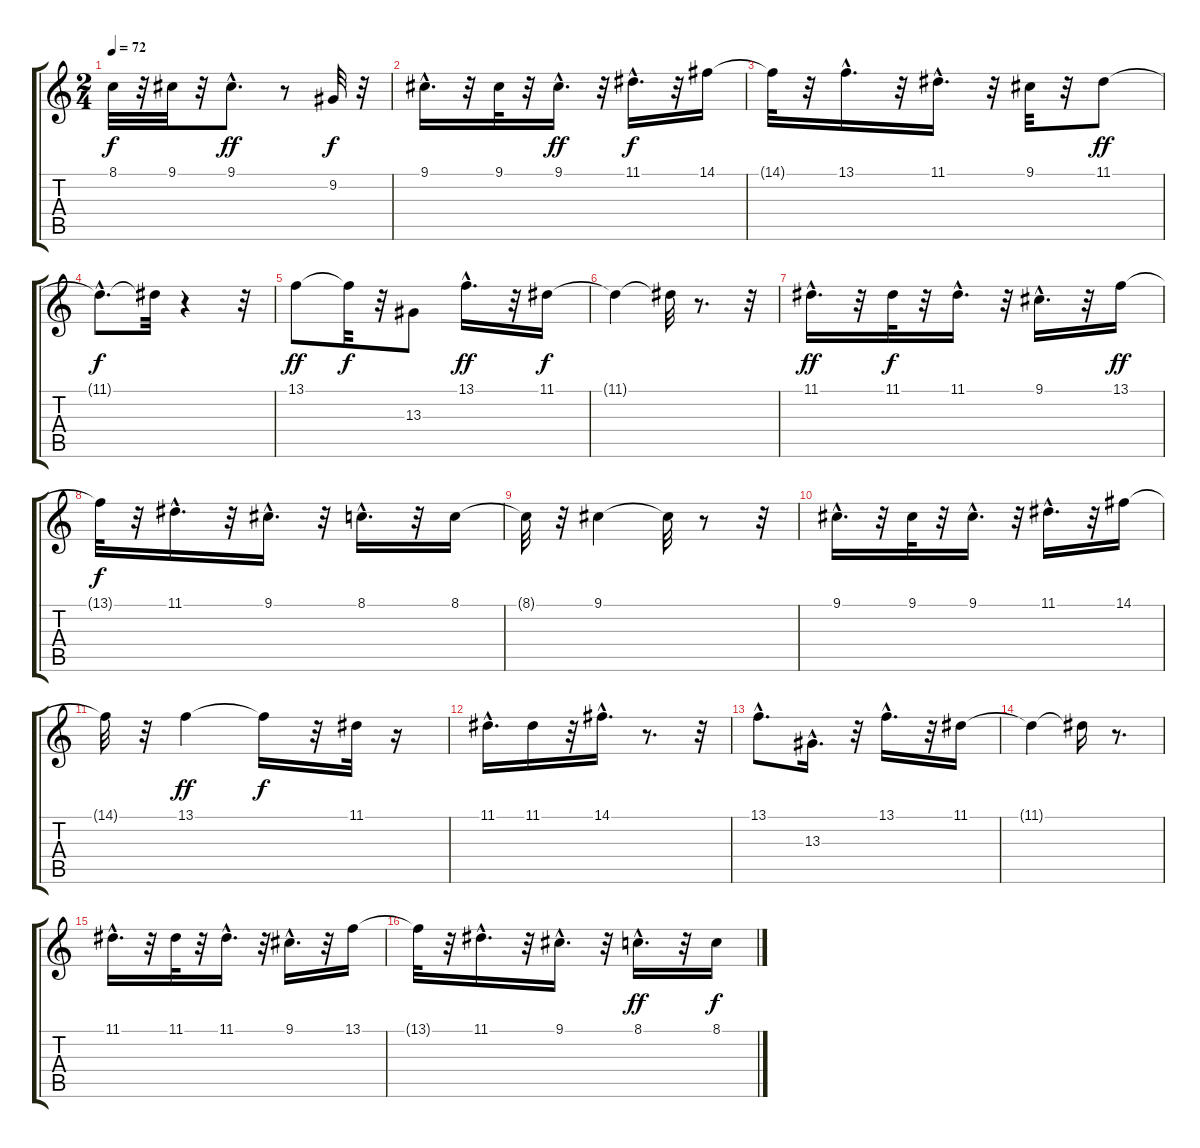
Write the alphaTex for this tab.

\track "" {instrument flute}
\staff {score tabs}
\tuning (E4 B3 G3 D3 A2 E2) {hide}
\ts (2 4)
\tempo 72
\clef g2
\ks c
8.1{t}.32{dy f} r.32 9.1.32 r.32 9.1{hac}.8{d dy ff} r.8 9.2.32{dy f} r.32 |
9.1{hac}.16{d} r.32 9.1.32 r.32 9.1{hac}.16{d dy ff} r.32 11.1{hac}.16{d dy f} r.32 14.1.16 |
14.1{t}.32 r.32 13.1{hac}.16{d} r.32 11.1{hac}.16{d} r.32 9.1.32 r.32 11.1.8{dy ff} |
11.1{hac t}.8{d dy f} 11.1{t}.32 r.4 r.32 |
13.1.8{dy ff} 13.1{t}.32{dy f} r.32 13.3.8 13.1{hac}.16{d dy ff} r.32 11.1.16{dy f} |
11.1{t}.4 11.1{t}.32 r.8{d} r.32 |
11.1{hac}.16{d dy ff} r.32 11.1.32{dy f} r.32 11.1{hac}.16{d} r.32 9.1{hac}.16{d} r.32 13.1.16{dy ff} |
13.1{t}.32{dy f} r.32 11.1{hac}.16{d} r.32 9.1{hac}.16{d} r.32 8.1{hac}.16{d} r.32 8.1.16 |
8.1{t}.32 r.32 9.1.4 9.1{t}.32 r.8 r.32 |
9.1{hac}.16{d} r.32 9.1.32 r.32 9.1{hac}.16{d} r.32 11.1{hac}.16{d} r.32 14.1.16 |
14.1{t}.32 r.32 13.1.4{dy ff} 13.1{t}.16{dy f} r.32 11.1.32 r.16 |
11.1{hac}.16{d} 11.1.16 r.32 14.1{hac}.16{d} r.8{d} r.32 |
13.1{hac}.8{d} 13.3{hac}.16{d} r.32 13.1{hac}.16{d} r.32 11.1.16 |
11.1{t}.4 11.1{t}.16 r.8{d} |
11.1{hac}.16{d} r.32 11.1.32 r.32 11.1{hac}.16{d} r.32 9.1{hac}.16{d} r.32 13.1.16 |
13.1{t}.32 r.32 11.1{hac}.16{d} r.32 9.1{hac}.16{d} r.32 8.1{hac}.16{d dy ff} r.32 8.1.16{dy f}
